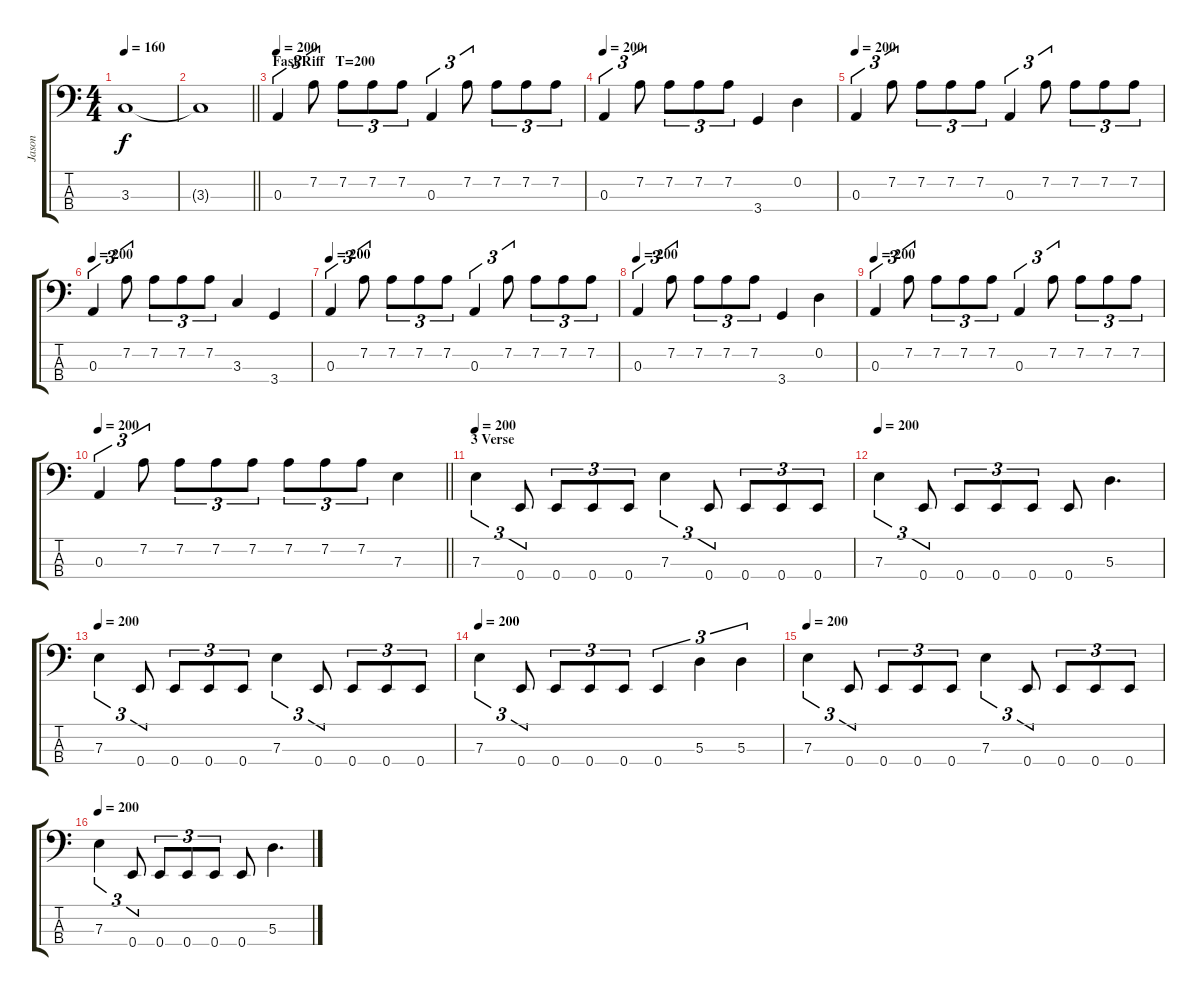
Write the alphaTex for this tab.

\track ("Jason" "Jason") {instrument electricbassfinger}
\staff {score tabs}
\tuning (G2 D2 A1 E1) {hide}
\ts (4 4)
\tempo 160
\clef f4
\ks c
3.3{t}.1{dy f} |
\barLineRight lightlight
3.3{t}.1 |
\section ("" "Fast Riff   T=200")
\tempo 200
0.3.4{tu (3 2)} 7.2.8{tu (3 2)} 7.2.8{tu (3 2)} 7.2.8{tu (3 2)} 7.2.8{tu (3 2)} 0.3.4{tu (3 2)} 7.2.8{tu (3 2)} 7.2.8{tu (3 2)} 7.2.8{tu (3 2)} 7.2.8{tu (3 2)} |
\tempo 200
0.3.4{tu (3 2)} 7.2.8{tu (3 2)} 7.2.8{tu (3 2)} 7.2.8{tu (3 2)} 7.2.8{tu (3 2)} 3.4.4 0.2.4 |
\tempo 200
0.3.4{tu (3 2)} 7.2.8{tu (3 2)} 7.2.8{tu (3 2)} 7.2.8{tu (3 2)} 7.2.8{tu (3 2)} 0.3.4{tu (3 2)} 7.2.8{tu (3 2)} 7.2.8{tu (3 2)} 7.2.8{tu (3 2)} 7.2.8{tu (3 2)} |
\tempo 200
0.3.4{tu (3 2)} 7.2.8{tu (3 2)} 7.2.8{tu (3 2)} 7.2.8{tu (3 2)} 7.2.8{tu (3 2)} 3.3.4 3.4.4 |
\tempo 200
0.3.4{tu (3 2)} 7.2.8{tu (3 2)} 7.2.8{tu (3 2)} 7.2.8{tu (3 2)} 7.2.8{tu (3 2)} 0.3.4{tu (3 2)} 7.2.8{tu (3 2)} 7.2.8{tu (3 2)} 7.2.8{tu (3 2)} 7.2.8{tu (3 2)} |
\tempo 200
0.3.4{tu (3 2)} 7.2.8{tu (3 2)} 7.2.8{tu (3 2)} 7.2.8{tu (3 2)} 7.2.8{tu (3 2)} 3.4.4 0.2.4 |
\tempo 200
0.3.4{tu (3 2)} 7.2.8{tu (3 2)} 7.2.8{tu (3 2)} 7.2.8{tu (3 2)} 7.2.8{tu (3 2)} 0.3.4{tu (3 2)} 7.2.8{tu (3 2)} 7.2.8{tu (3 2)} 7.2.8{tu (3 2)} 7.2.8{tu (3 2)} |
\tempo 200
\barLineRight lightlight
0.3.4{tu (3 2)} 7.2.8{tu (3 2)} 7.2.8{tu (3 2)} 7.2.8{tu (3 2)} 7.2.8{tu (3 2)} 7.2.8{tu (3 2)} 7.2.8{tu (3 2)} 7.2.8{tu (3 2)} 7.3.4 |
\section ("" "3 Verse")
\tempo 200
7.3.4{tu (3 2)} 0.4.8{tu (3 2)} 0.4.8{tu (3 2)} 0.4.8{tu (3 2)} 0.4.8{tu (3 2)} 7.3.4{tu (3 2)} 0.4.8{tu (3 2)} 0.4.8{tu (3 2)} 0.4.8{tu (3 2)} 0.4.8{tu (3 2)} |
\tempo 200
7.3.4{tu (3 2)} 0.4.8{tu (3 2)} 0.4.8{tu (3 2)} 0.4.8{tu (3 2)} 0.4.8{tu (3 2)} 0.4.8 5.3.4{d} |
\tempo 200
7.3.4{tu (3 2)} 0.4.8{tu (3 2)} 0.4.8{tu (3 2)} 0.4.8{tu (3 2)} 0.4.8{tu (3 2)} 7.3.4{tu (3 2)} 0.4.8{tu (3 2)} 0.4.8{tu (3 2)} 0.4.8{tu (3 2)} 0.4.8{tu (3 2)} |
\tempo 200
7.3.4{tu (3 2)} 0.4.8{tu (3 2)} 0.4.8{tu (3 2)} 0.4.8{tu (3 2)} 0.4.8{tu (3 2)} 0.4.4{tu (3 2)} 5.3.4{tu (3 2)} 5.3.4{tu (3 2)} |
\tempo 200
7.3.4{tu (3 2)} 0.4.8{tu (3 2)} 0.4.8{tu (3 2)} 0.4.8{tu (3 2)} 0.4.8{tu (3 2)} 7.3.4{tu (3 2)} 0.4.8{tu (3 2)} 0.4.8{tu (3 2)} 0.4.8{tu (3 2)} 0.4.8{tu (3 2)} |
\tempo 200
7.3.4{tu (3 2)} 0.4.8{tu (3 2)} 0.4.8{tu (3 2)} 0.4.8{tu (3 2)} 0.4.8{tu (3 2)} 0.4.8 5.3.4{d}
